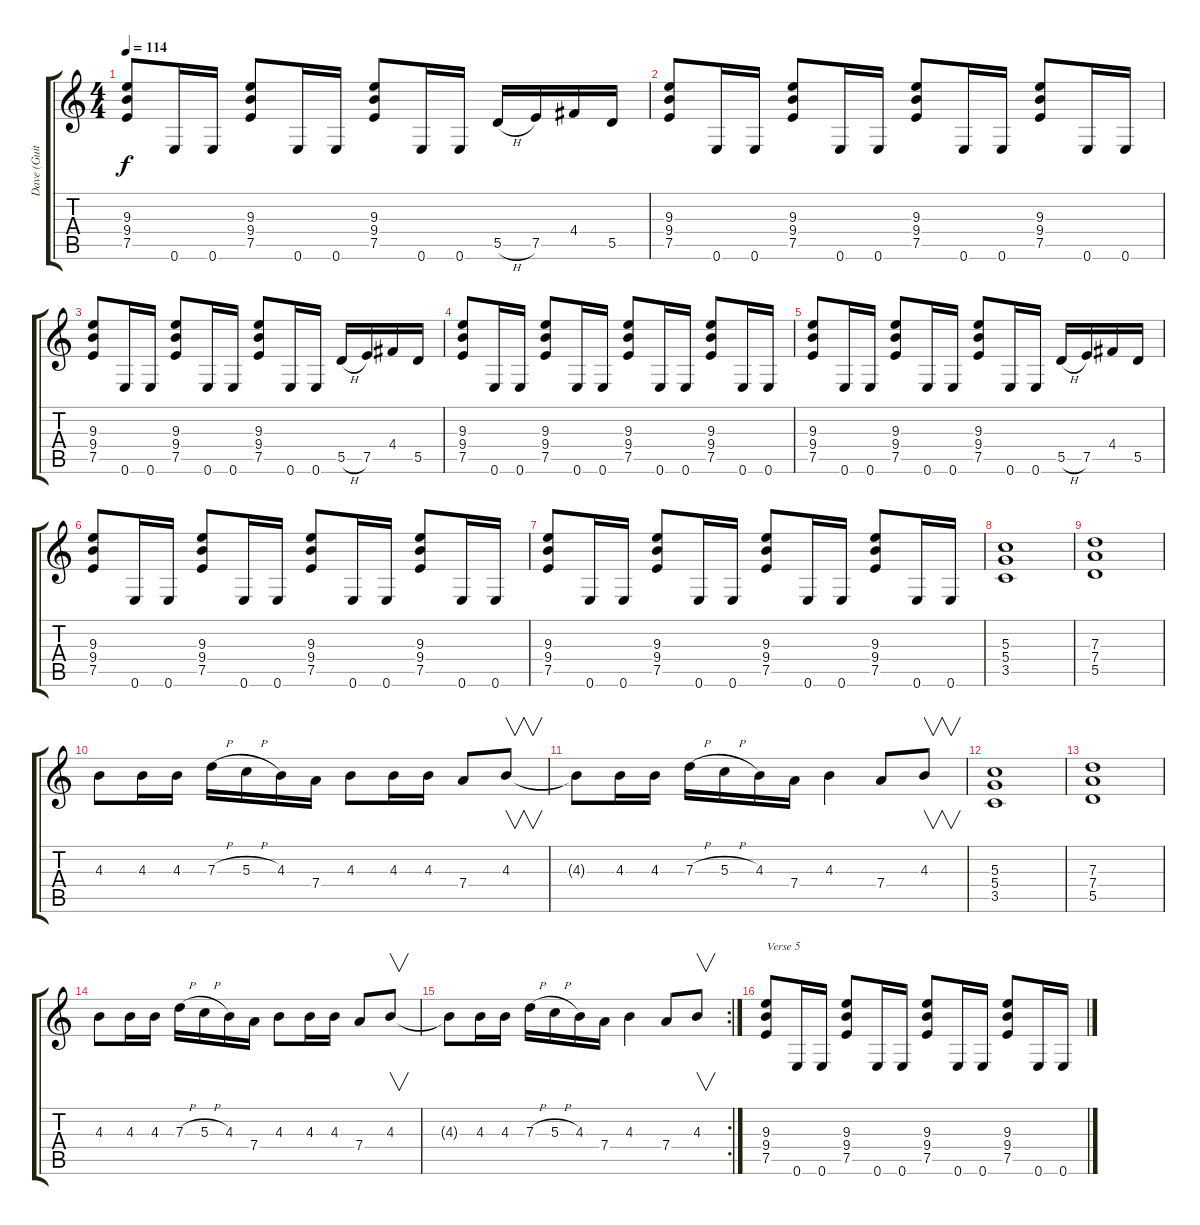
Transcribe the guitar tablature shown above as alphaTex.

\track ("Dave (Guitar 1)" "Dave (Guit") {instrument distortionguitar}
\staff {score tabs}
\tuning (E4 B3 G3 D3 A2 E2) {hide}
\ts (4 4)
\tempo 114
\clef g2
\ks c
(9.3 9.4 7.5).8{dy f} 0.6.16 0.6.16 (9.3 9.4 7.5).8 0.6.16 0.6.16 (9.3 9.4 7.5).8 0.6.16 0.6.16 5.5{h}.16 7.5.16 4.4.16 5.5.16 |
(9.3 9.4 7.5).8 0.6.16 0.6.16 (9.3 9.4 7.5).8 0.6.16 0.6.16 (9.3 9.4 7.5).8 0.6.16 0.6.16 (9.3 9.4 7.5).8 0.6.16 0.6.16 |
(9.3 9.4 7.5).8 0.6.16 0.6.16 (9.3 9.4 7.5).8 0.6.16 0.6.16 (9.3 9.4 7.5).8 0.6.16 0.6.16 5.5{h}.16 7.5.16 4.4.16 5.5.16 |
(9.3 9.4 7.5).8 0.6.16 0.6.16 (9.3 9.4 7.5).8 0.6.16 0.6.16 (9.3 9.4 7.5).8 0.6.16 0.6.16 (9.3 9.4 7.5).8 0.6.16 0.6.16 |
(9.3 9.4 7.5).8 0.6.16 0.6.16 (9.3 9.4 7.5).8 0.6.16 0.6.16 (9.3 9.4 7.5).8 0.6.16 0.6.16 5.5{h}.16 7.5.16 4.4.16 5.5.16 |
(9.3 9.4 7.5).8 0.6.16 0.6.16 (9.3 9.4 7.5).8 0.6.16 0.6.16 (9.3 9.4 7.5).8 0.6.16 0.6.16 (9.3 9.4 7.5).8 0.6.16 0.6.16 |
(9.3 9.4 7.5).8 0.6.16 0.6.16 (9.3 9.4 7.5).8 0.6.16 0.6.16 (9.3 9.4 7.5).8 0.6.16 0.6.16 (9.3 9.4 7.5).8 0.6.16 0.6.16 |
(5.3 5.4 3.5).1 |
(7.3 7.4 5.5).1 |
4.3.8 4.3.16 4.3.16 7.3{h}.16 5.3{h}.16 4.3.16 7.4.16 4.3.8 4.3.16 4.3.16 7.4.8 4.3.8{v} |
4.3{t}.8 4.3.16 4.3.16 7.3{h}.16 5.3{h}.16 4.3.16 7.4.16 4.3.4 7.4.8 4.3.8{v} |
(5.3 5.4 3.5).1 |
(7.3 7.4 5.5).1 |
4.3.8 4.3.16 4.3.16 7.3{h}.16 5.3{h}.16 4.3.16 7.4.16 4.3.8 4.3.16 4.3.16 7.4.8 4.3.8{v} |
\rc 2
4.3{t}.8 4.3.16 4.3.16 7.3{h}.16 5.3{h}.16 4.3.16 7.4.16 4.3.4 7.4.8 4.3.8{v} |
(9.3 9.4 7.5).8{txt "Verse 5"} 0.6.16 0.6.16 (9.3 9.4 7.5).8 0.6.16 0.6.16 (9.3 9.4 7.5).8 0.6.16 0.6.16 (9.3 9.4 7.5).8 0.6.16 0.6.16
